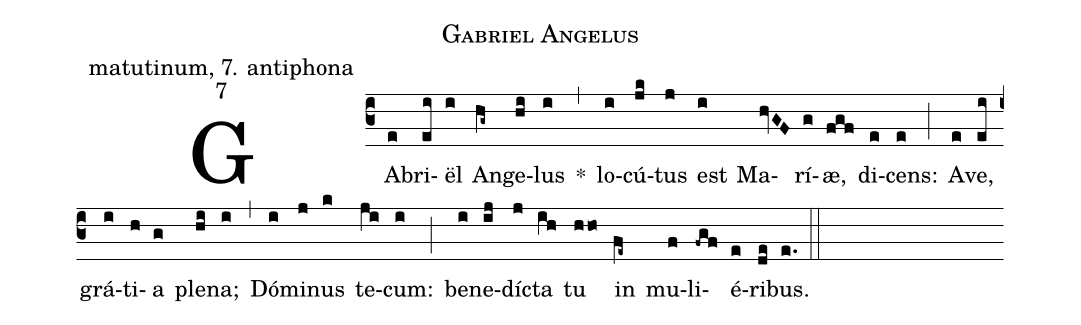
name: Gabriel Angelus;
office-part: matutinum, 7. antiphona;
mode: 7;
%%
(c3)
GA(e)bri(ei)ël(i) An(hg~)ge(hi)lus(i) *(,)
lo(i)cú(jk)tus(j) est(i) Ma(hvGF)rí(g)æ,(fgf) di(e)cens:(e) (;)
A(e)ve,(ei) grá(i)ti(h)a(g) ple(hi)na;(i) (,)
Dó(i)mi(j)nus(k) te(ji)cum:(i) (;)
be(i)ne(ij)díc(j)ta(ih) tu(hho) in(fe~) mu(f)li(-fgf)é(e)ri(de)bus.(e.) (::)
